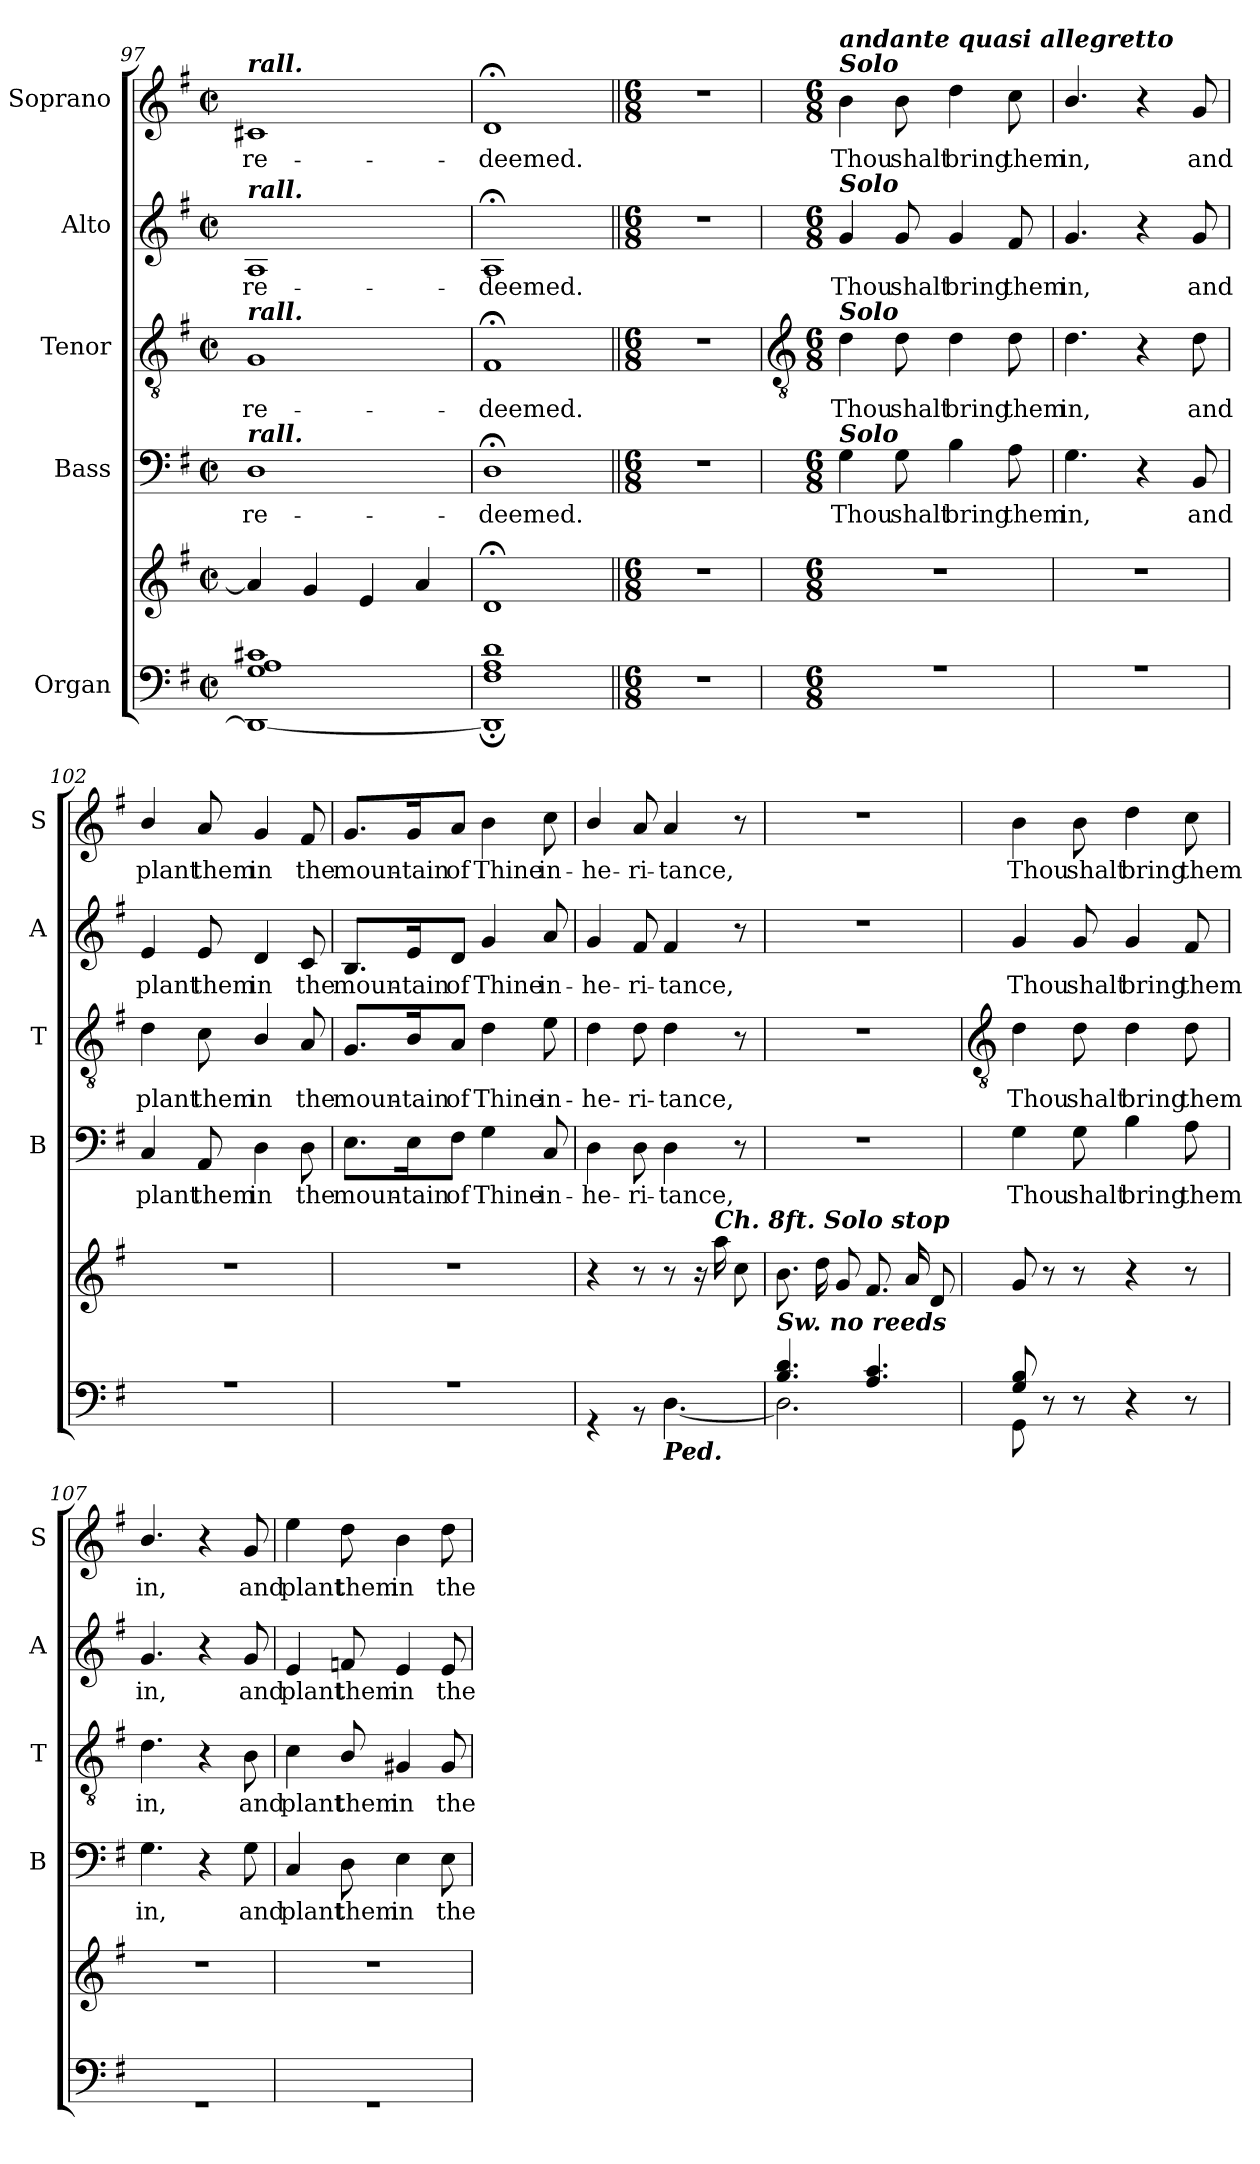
**kern	**kern	**kern	**text	**kern	**text	**kern	**text	**kern	**text
*part5	*part5	*part4	*part4	*part3	*part3	*part2	*part2	*part1	*part1
*staff6	*staff5	*staff4	*staff4	*staff3	*staff3	*staff2	*staff2	*staff1	*staff1
*I"Organ	*	*I"Bass	*	*I"Tenor	*	*I"Alto	*	*I"Soprano	*
*	*	*I'B	*	*I'T	*	*I'A	*	*I'S	*
*clefF4	*clefG2	*clefF4	*	*clefGv2	*	*clefG2	*	*clefG2	*
*k[f#]	*k[f#]	*k[f#]	*	*k[f#]	*	*k[f#]	*	*k[f#]	*
*G:	*G:	*G:	*	*G:	*	*G:	*	*G:	*
*M2/2	*M2/2	*M2/2	*	*M2/2	*	*M2/2	*	*M2/2	*
*met(c|)	*met(c|)	*met(c|)	*	*met(c|)	*	*met(c|)	*	*met(c|)	*
=97	=97	=97	=97	=97	=97	=97	=97	=97	=97
*^	*^	*	*	*	*	*	*	*	*
!	!	!	!	!	!	!	!	!	!	!LO:TX:a:Bi:t=rall.	!
!	!	!	!	!	!	!	!	!LO:TX:a:Bi:t=rall.	!	!	!
!	!	!	!	!	!	!LO:TX:a:Bi:t=rall.	!	!	!	!	!
!	!	!	!	!LO:TX:a:Bi:t=rall.	!	!	!	!	!	!	!
!	!	!	!	!	!LO:LY:b	!	!LO:LY:b	!	!LO:LY:b	!	!LO:LY:b
1G/ 1A/ 1c#X/	1DD\_	4a/]	1ryy	1D	re-	1G	re-	1A	re-	1c#X	re-
.	.	4g/	.	.	.	.	.	.	.	.	.
.	.	4e/	.	.	.	.	.	.	.	.	.
.	.	4a/	.	.	.	.	.	.	.	.	.
=98	=98	=98	=98	=98	=98	=98	=98	=98	=98	=98	=98
!	!	!	!	!	!LO:LY:b	!	!LO:LY:b	!	!LO:LY:b	!	!LO:LY:b
1F#/ 1A/ 1d/	1DD;\]	1d;</	1ryy	1D;<	-deemed.	1F#;<	-deemed.	1A;<	-deemed.	1d;<	-deemed.
*v	*v	*	*	*	*	*	*	*	*	*	*
*	*v	*v	*	*	*	*	*	*	*	*
=99||	=99||	=99||	=99||	=99||	=99||	=99||	=99||	=99||	=99||
*M6/8	*M6/8	*M6/8	*	*M6/8	*	*M6/8	*	*M6/8	*
2.r	2.r	2.r	.	2.r	.	2.r	.	2.r	.
!!LO:LB:g=z
=100	=100	=100	=100	=100	=100	=100	=100	=100	=100
*	*	*	*	*clefGv2	*	*	*	*	*
*M6/8	*M6/8	*M6/8	*	*M6/8	*	*M6/8	*	*M6/8	*
*^	*	*	*	*	*	*	*	*	*
!	!	!	!	!	!	!	!	!	!LO:TX:a:Bi:t=Solo	!
!	!	!	!	!	!	!	!	!	!LO:TX:a:Bi:t=andante quasi allegretto	!
!	!	!	!	!	!	!	!LO:TX:a:Bi:t=Solo	!	!	!
!	!	!	!	!	!LO:TX:a:Bi:t=Solo	!	!	!	!	!
!	!	!	!LO:TX:a:Bi:t=Solo	!	!	!	!	!	!	!
!LO:N:vis=1	!LO:N:vis=1	!LO:N:vis=1	!	!LO:LY:b	!	!LO:LY:b	!	!LO:LY:b	!	!LO:LY:b
2.r	2.ryy	2.r	4G	Thou	4d	Thou	4g	Thou	4b	Thou
!	!	!	!	!LO:LY:b	!	!LO:LY:b	!	!LO:LY:b	!	!LO:LY:b
.	.	.	8G	shalt	8d	shalt	8g	shalt	8b	shalt
!	!	!	!	!LO:LY:b	!	!LO:LY:b	!	!LO:LY:b	!	!LO:LY:b
.	.	.	4B	bring	4d	bring	4g	bring	4dd	bring
!	!	!	!	!LO:LY:b	!	!LO:LY:b	!	!LO:LY:b	!	!LO:LY:b
.	.	.	8A	them	8d	them	8f#	them	8cc	them
=101	=101	=101	=101	=101	=101	=101	=101	=101	=101	=101
!LO:N:vis=1	!LO:N:vis=1	!LO:N:vis=1	!	!LO:LY:b	!	!LO:LY:b	!	!LO:LY:b	!	!LO:LY:b
2.r	2.ryy	2.r	4.G\	in,	4.d\	in,	4.g/	in,	4.b/	in,
.	.	.	4r	.	4r	.	4r	.	4r	.
!	!	!	!	!LO:LY:b	!	!LO:LY:b	!	!LO:LY:b	!	!LO:LY:b
.	.	.	8BB	and	8d	and	8g	and	8g	and
=102	=102	=102	=102	=102	=102	=102	=102	=102	=102	=102
!LO:N:vis=1	!LO:N:vis=1	!LO:N:vis=1	!	!LO:LY:b	!	!LO:LY:b	!	!LO:LY:b	!	!LO:LY:b
2.r	2.ryy	2.r	4C/	plant	4d\	plant	4e/	plant	4b/	plant
!	!	!	!	!LO:LY:b	!	!LO:LY:b	!	!LO:LY:b	!	!LO:LY:b
.	.	.	8AA	them	8c	them	8e	them	8a	them
!	!	!	!	!LO:LY:b	!	!LO:LY:b	!	!LO:LY:b	!	!LO:LY:b
.	.	.	4D	in	4B/	in	4d	in	4g	in
!	!	!	!	!LO:LY:b	!	!LO:LY:b	!	!LO:LY:b	!	!LO:LY:b
.	.	.	8D	the	8A	the	8c	the	8f#	the
=103	=103	=103	=103	=103	=103	=103	=103	=103	=103	=103
!LO:N:vis=1	!LO:N:vis=1	!LO:N:vis=1	!	!LO:LY:b	!	!LO:LY:b	!	!LO:LY:b	!	!LO:LY:b
2.r	2.ryy	2.r	8.E\L	moun-	8.G/L	moun-	8.B/L	moun-	8.g/L	moun-
!	!	!	!	!LO:LY:b	!	!LO:LY:b	!	!LO:LY:b	!	!LO:LY:b
.	.	.	16E\K	-tain	16B/K	-tain	16e/K	-tain	16g/K	-tain
!	!	!	!	!LO:LY:b	!	!LO:LY:b	!	!LO:LY:b	!	!LO:LY:b
.	.	.	8F#\J	of	8A/J	of	8d/J	of	8a/J	of
!	!	!	!	!LO:LY:b	!	!LO:LY:b	!	!LO:LY:b	!	!LO:LY:b
.	.	.	4G	Thine	4d	Thine	4g	Thine	4b	Thine
!	!	!	!	!LO:LY:b	!	!LO:LY:b	!	!LO:LY:b	!	!LO:LY:b
.	.	.	8C	in-	8e	in-	8a	in-	8cc	in-
=104	=104	=104	=104	=104	=104	=104	=104	=104	=104	=104
!LO:N:vis=1	!	!	!	!LO:LY:b	!	!LO:LY:b	!	!LO:LY:b	!	!LO:LY:b
2.ryy	4r	4r	4D\	-he-	4d\	-he-	4g/	-he-	4b/	-he-
!	!	!	!	!LO:LY:b	!	!LO:LY:b	!	!LO:LY:b	!	!LO:LY:b
.	8r	8r	8D	-ri-	8d	-ri-	8f#	-ri-	8a	-ri-
!	!LO:TX:b:Bi:t=Ped.	!	!	!	!	!	!	!	!	!
!	!	!	!	!LO:LY:b	!	!LO:LY:b	!	!LO:LY:b	!	!LO:LY:b
.	[4.D\	8r	4D	-tance,	4d	-tance,	4f#	-tance,	4a	-tance,
.	.	16r	.	.	.	.	.	.	.	.
!	!	!LO:TX:a:Bi:t=Ch. 8ft. Solo stop	!	!	!	!	!	!	!	!
.	.	16aaLL	.	.	.	.	.	.	.	.
.	.	8ccJ	8r	.	8r	.	8r	.	8r	.
=105	=105	=105	=105	=105	=105	=105	=105	=105	=105	=105
!LO:TX:a:Bi:t=Sw. no reeds	!	!	!	!	!	!	!	!	!	!
!	!	!	!LO:N:vis=1	!	!LO:N:vis=1	!	!LO:N:vis=1	!	!LO:N:vis=1	!
4.B/ 4.d/	2.D\]	8.bL	2.r	.	2.r	.	2.r	.	2.r	.
.	.	16ddL	.	.	.	.	.	.	.	.
.	.	8gJ	.	.	.	.	.	.	.	.
4.A/ 4.c/	.	8.f#L	.	.	.	.	.	.	.	.
.	.	16aL	.	.	.	.	.	.	.	.
.	.	8dJ	.	.	.	.	.	.	.	.
!!LO:LB:g=z
=106	=106	=106	=106	=106	=106	=106	=106	=106	=106	=106
*	*	*	*	*	*clefGv2	*	*	*	*	*
!	!	!	!	!LO:LY:b	!	!LO:LY:b	!	!LO:LY:b	!	!LO:LY:b
8G/ 8B/	8GG\	8g	4G	Thou	4d	Thou	4g	Thou	4b	Thou
8ryy	8r	8r	.	.	.	.	.	.	.	.
!	!	!	!	!LO:LY:b	!	!LO:LY:b	!	!LO:LY:b	!	!LO:LY:b
8ryy	8r	8r	8G	shalt	8d	shalt	8g	shalt	8b	shalt
!	!	!	!	!LO:LY:b	!	!LO:LY:b	!	!LO:LY:b	!	!LO:LY:b
4ryy	4r	4r	4B	bring	4d	bring	4g	bring	4dd	bring
!	!	!	!	!LO:LY:b	!	!LO:LY:b	!	!LO:LY:b	!	!LO:LY:b
8ryy	8r	8r	8A	them	8d	them	8f#	them	8cc	them
=107	=107	=107	=107	=107	=107	=107	=107	=107	=107	=107
!LO:N:vis=1	!LO:N:vis=1	!LO:N:vis=1	!	!LO:LY:b	!	!LO:LY:b	!	!LO:LY:b	!	!LO:LY:b
2.ryy	2.r	2.r	4.G\	in,	4.d\	in,	4.g/	in,	4.b/	in,
.	.	.	4r	.	4r	.	4r	.	4r	.
!	!	!	!	!LO:LY:b	!	!LO:LY:b	!	!LO:LY:b	!	!LO:LY:b
.	.	.	8G	and	8B	and	8g	and	8g	and
=108	=108	=108	=108	=108	=108	=108	=108	=108	=108	=108
!LO:N:vis=1	!LO:N:vis=1	!LO:N:vis=1	!	!LO:LY:b	!	!LO:LY:b	!	!LO:LY:b	!	!LO:LY:b
2.ryy	2.r	2.r	4C	plant	4c	plant	4e	plant	4ee	plant
!	!	!	!	!LO:LY:b	!	!LO:LY:b	!	!LO:LY:b	!	!LO:LY:b
.	.	.	8D	them	8B/	them	8fn	them	8dd	them
!	!	!	!	!LO:LY:b	!	!LO:LY:b	!	!LO:LY:b	!	!LO:LY:b
.	.	.	4E	in	4G#X	in	4e	in	4b	in
!	!	!	!	!LO:LY:b	!	!LO:LY:b	!	!LO:LY:b	!	!LO:LY:b
.	.	.	8E	the	8G#	the	8e	the	8dd	the
*v	*v	*	*	*	*	*	*	*	*	*
=	=	=	=	=	=	=	=	=	=
*-	*-	*-	*-	*-	*-	*-	*-	*-	*-
